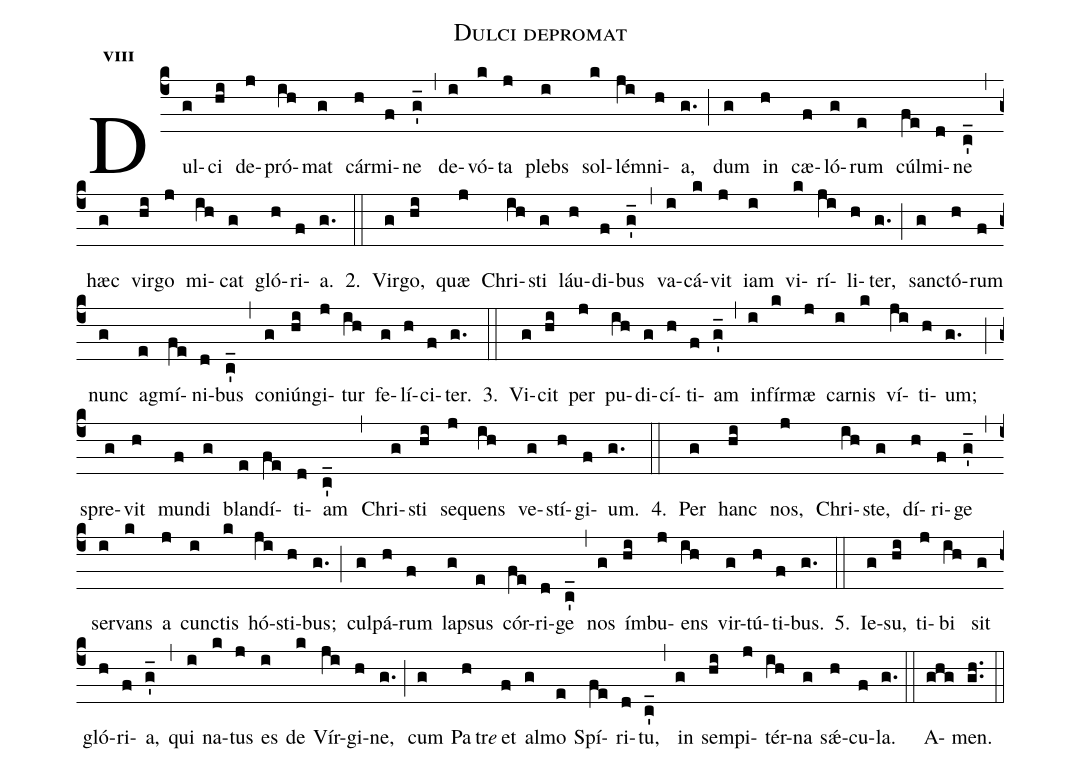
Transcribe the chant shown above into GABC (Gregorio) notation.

name:Dulci depromat;
office-part:Hymnus;
mode:8;
%%
initial-style: 1;
name: Dulci depromat;
book: Liber Hymnarius, p. 306;
occasion: Commune Unius Virginis;
office-part: Ad Officium Lectionis H;
user-notes: ;
commentary: ;
annotation: 8;
centering-scheme: english;
fontsize: 12;
font: OFLSortsMillGoudy;
height: 11;
width: 4.5;
%%
(c4)Dul(g)ci(hi) de(j)pró(ih)mat(g) cár(h)mi(f)ne(g'_) (,)
de(i)vó(k)ta(j) plebs(i) sol(k)lém(ji)ni(h)a,(g.) (;)
dum(g) in(h) cæ(f)ló(g)rum(e) cúl(fe)mi(d)ne(c'_) (,)
hæc(g) vir(hi)go(j) mi(ih)cat(g) gló(h)ri(f)a.(g.)

2.(::)
Vir(g)go,(hi) quæ(j) Chri(ih)sti(g) láu(h)di(f)bus(g'_) (,)
va(i)cá(k)vit(j) iam(i) vi(k)rí(ji)li(h)ter,(g.) (;)
san(g)ctó(h)rum(f) nunc(g) ag(e)mí(fe)ni(d)bus(c'_) (,)
con(g)iún(hi)gi(j)tur(ih) fe(g)lí(h)ci(f)ter.(g.)

3.(::)
Vi(g)cit(hi) per(j) pu(ih)di(g)cí(h)ti(f)am(g'_) (,)
in(i)fír(k)mæ(j) car(i)nis(k) ví(ji)ti(h)um;(g.) (;)
spre(g)vit(h) mun(f)di(g) blan(e)dí(fe)ti(d)am(c'_) (,)
Chri(g)sti(hi) se(j)quens(ih) ve(g)stí(h)gi(f)um.(g.)

4.(::)
Per(g) hanc(hi) nos,(j) Chri(ih)ste,(g) dí(h)ri(f)ge(g'_) (,)
ser(i)vans(k) a(j) cun(i)ctis(k) hó(ji)sti(h)bus;(g.) (;)
cul(g)pá(h)rum(f) la(g)psus(e) cór(fe)ri(d)ge(c'_) (,)
nos(g) ím(hi)bu(j)ens(ih) vir(g)tú(h)ti(f)bus.(g.)

5.(::)
Ie(g)su,(hi) ti(j)bi(ih) sit(g) gló(h)ri(f)a,(g'_) (,)
qui(i) na(k)tus(j) es(i) de(k) Vír(ji)gi(h)ne,(g.) (;)
cum(g) Pa(h)tr<i>e</i>() et(f) al(g)mo(e) Spí(fe)ri(d)tu,(c'_) (,)
in(g) sem(hi)pi(j)tér(ih)na(g) sǽ(h)cu(f)la.(g.) (::)

A(ghg)men.(gh..) (::)
